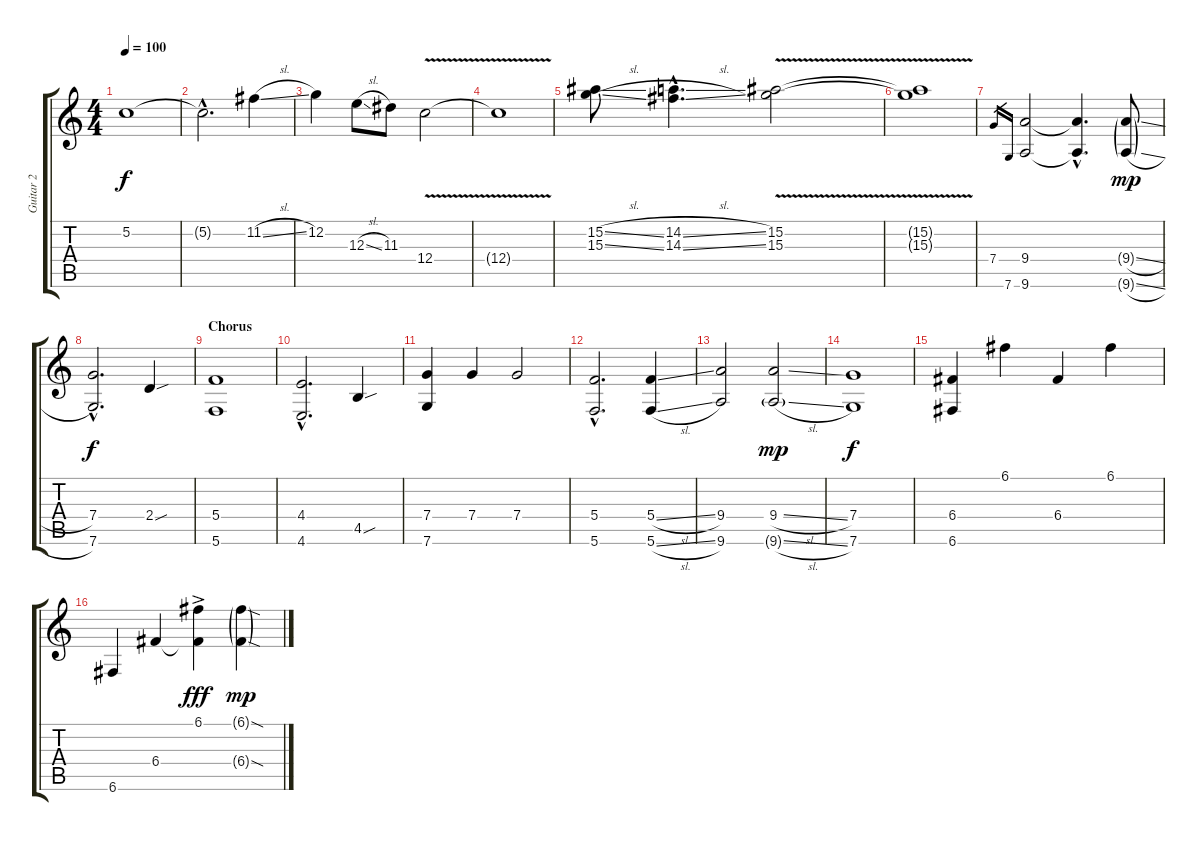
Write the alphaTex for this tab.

\track ("Guitar 2" "Guitar 2") {instrument acousticguitarnylon}
\staff {score tabs}
\tuning (C4 G3 E3 C3 G2 C2) {hide}
\ts (4 4)
\tempo 100
\clef g2
\ks c
5.2.1{dy f} |
5.2{hac t}.2{d} 11.2{sl}.4 |
12.2.4 12.3{sl}.8 11.3.8 12.4{v}.2 |
12.4{t}.1 |
(15.2{sl} 15.3{sl}).8 (14.2{sl hac} 14.3{sl hac}).4{d} (15.2{v} 15.3).2 |
(15.2{t} 15.3{t}).1 |
7.4.16{gr} 7.6.16{gr} (9.4 9.6).2 (9.4{hac t} 9.6{hac t}).4{d} (9.4{sl g} 9.6{sl g}).8{dy mp} |
(7.4{hac} 7.6{hac}).2{d dy f} 2.4{sou}.4 |
\section ("" "Chorus")
(5.4 5.6).1 |
(4.4{hac} 4.6{hac}).2{d} 4.5{sou}.4 |
(7.4 7.6).4 7.4.4 7.4.2 |
(5.4{hac} 5.6{hac}).2{d} (5.4{sl} 5.6{sl}).4 |
(9.4 9.6).2 (9.4{sl} 9.6{sl g}).2{dy mp} |
(7.4 7.6).1{dy f} |
(6.4 6.6).4 6.1.4 6.4.4 6.1.4 |
6.6.4 6.4.4 (6.1{ac} 6.4{t}).4{dy fff} (6.1{sod g} 6.4{sod g}).4{dy mp}
